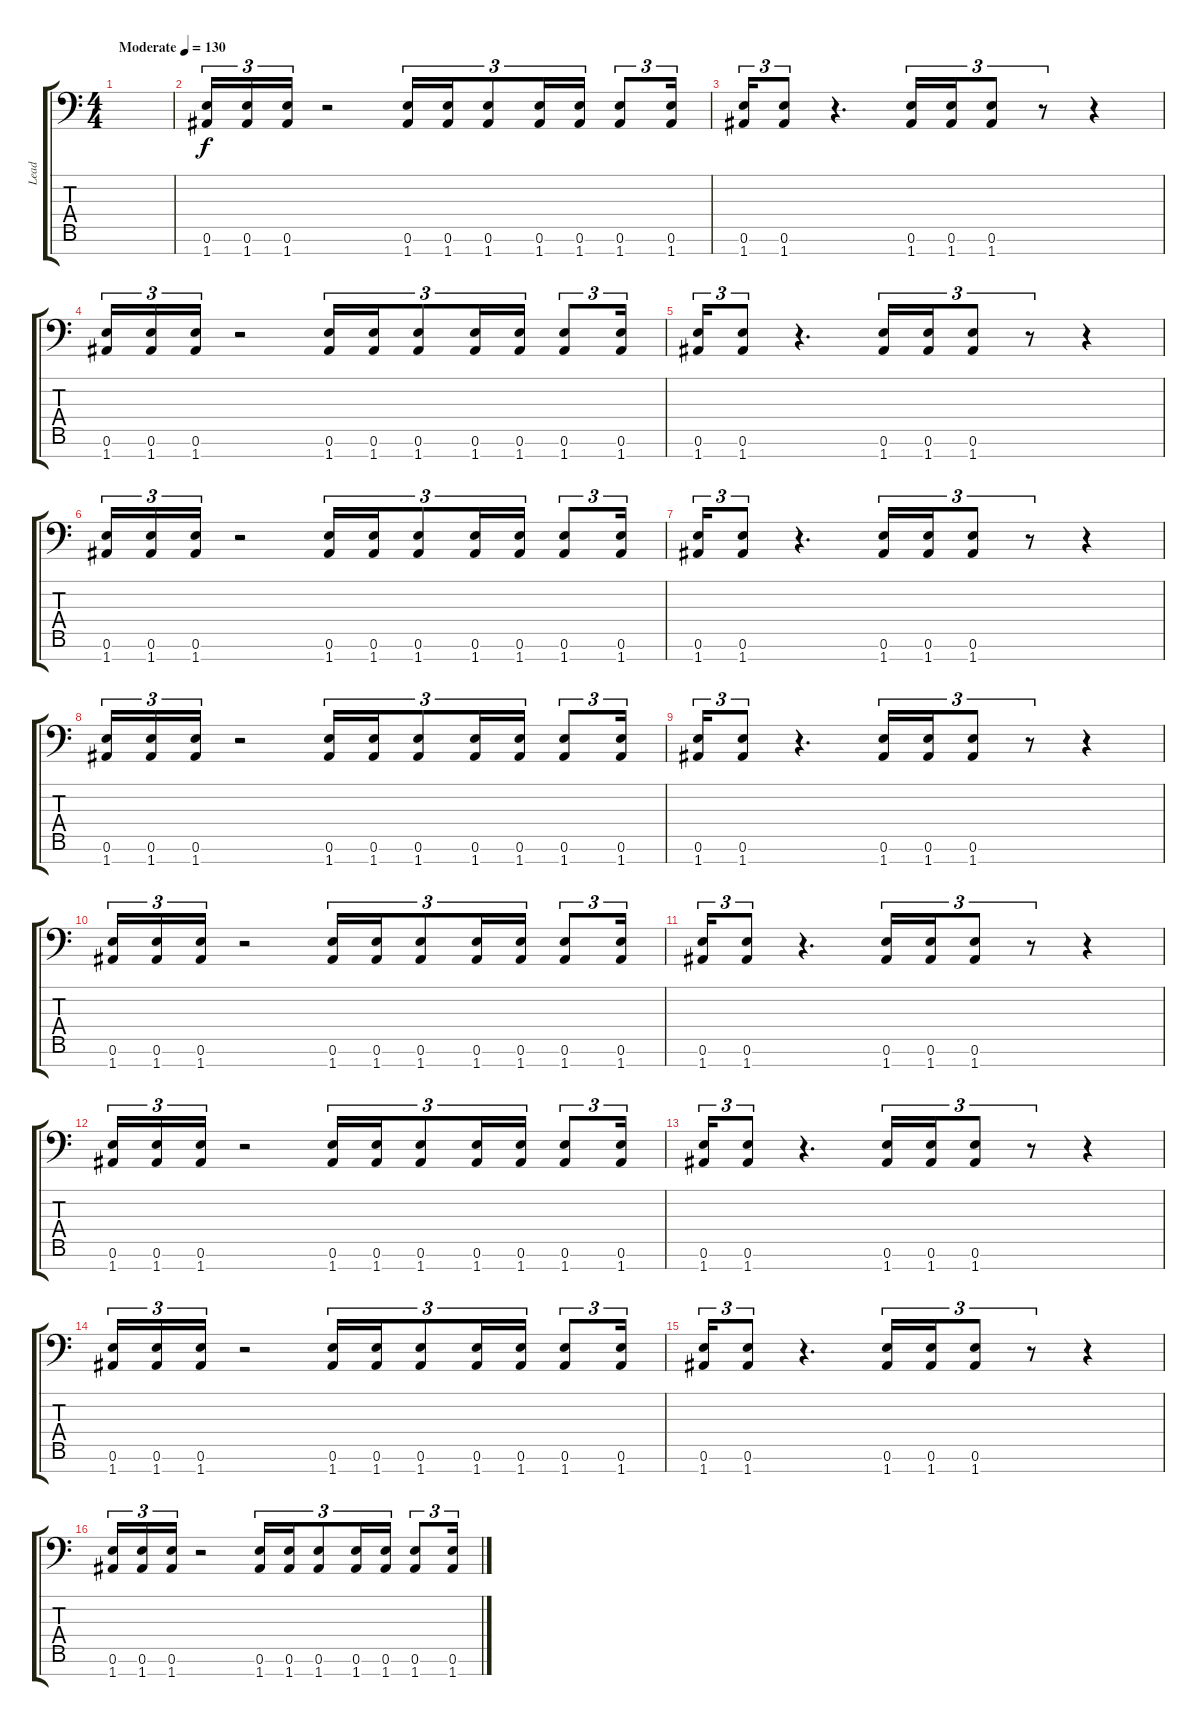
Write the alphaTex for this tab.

\track ("Lead" "Lead") {instrument distortionguitar}
\staff {score tabs}
\tuning (E4 B3 G3 D3 A2 E2 A1) {hide}
\ts (4 4)
\tempo (130 "Moderate")
\clef f4
\ks c
|
(0.6 1.7).16{tu (3 2)} (0.6 1.7).16{tu (3 2)} (0.6 1.7).16{tu (3 2)} r.2 (0.6 1.7).16{tu (3 2)} (0.6 1.7).16{tu (3 2)} (0.6 1.7).8{tu (3 2)} (0.6 1.7).16{tu (3 2)} (0.6 1.7).16{tu (3 2)} (0.6 1.7).8{tu (3 2)} (0.6 1.7).16{tu (3 2)} |
(0.6 1.7).16{tu (3 2)} (0.6 1.7).8{tu (3 2)} r.4{d} (0.6 1.7).16{tu (3 2)} (0.6 1.7).16{tu (3 2)} (0.6 1.7).8{tu (3 2)} r.8{tu (3 2)} r.4 |
(0.6 1.7).16{tu (3 2)} (0.6 1.7).16{tu (3 2)} (0.6 1.7).16{tu (3 2)} r.2 (0.6 1.7).16{tu (3 2)} (0.6 1.7).16{tu (3 2)} (0.6 1.7).8{tu (3 2)} (0.6 1.7).16{tu (3 2)} (0.6 1.7).16{tu (3 2)} (0.6 1.7).8{tu (3 2)} (0.6 1.7).16{tu (3 2)} |
(0.6 1.7).16{tu (3 2)} (0.6 1.7).8{tu (3 2)} r.4{d} (0.6 1.7).16{tu (3 2)} (0.6 1.7).16{tu (3 2)} (0.6 1.7).8{tu (3 2)} r.8{tu (3 2)} r.4 |
(0.6 1.7).16{tu (3 2)} (0.6 1.7).16{tu (3 2)} (0.6 1.7).16{tu (3 2)} r.2 (0.6 1.7).16{tu (3 2)} (0.6 1.7).16{tu (3 2)} (0.6 1.7).8{tu (3 2)} (0.6 1.7).16{tu (3 2)} (0.6 1.7).16{tu (3 2)} (0.6 1.7).8{tu (3 2)} (0.6 1.7).16{tu (3 2)} |
(0.6 1.7).16{tu (3 2)} (0.6 1.7).8{tu (3 2)} r.4{d} (0.6 1.7).16{tu (3 2)} (0.6 1.7).16{tu (3 2)} (0.6 1.7).8{tu (3 2)} r.8{tu (3 2)} r.4 |
(0.6 1.7).16{tu (3 2)} (0.6 1.7).16{tu (3 2)} (0.6 1.7).16{tu (3 2)} r.2 (0.6 1.7).16{tu (3 2)} (0.6 1.7).16{tu (3 2)} (0.6 1.7).8{tu (3 2)} (0.6 1.7).16{tu (3 2)} (0.6 1.7).16{tu (3 2)} (0.6 1.7).8{tu (3 2)} (0.6 1.7).16{tu (3 2)} |
(0.6 1.7).16{tu (3 2)} (0.6 1.7).8{tu (3 2)} r.4{d} (0.6 1.7).16{tu (3 2)} (0.6 1.7).16{tu (3 2)} (0.6 1.7).8{tu (3 2)} r.8{tu (3 2)} r.4 |
(0.6 1.7).16{tu (3 2)} (0.6 1.7).16{tu (3 2)} (0.6 1.7).16{tu (3 2)} r.2 (0.6 1.7).16{tu (3 2)} (0.6 1.7).16{tu (3 2)} (0.6 1.7).8{tu (3 2)} (0.6 1.7).16{tu (3 2)} (0.6 1.7).16{tu (3 2)} (0.6 1.7).8{tu (3 2)} (0.6 1.7).16{tu (3 2)} |
(0.6 1.7).16{tu (3 2)} (0.6 1.7).8{tu (3 2)} r.4{d} (0.6 1.7).16{tu (3 2)} (0.6 1.7).16{tu (3 2)} (0.6 1.7).8{tu (3 2)} r.8{tu (3 2)} r.4 |
(0.6 1.7).16{tu (3 2)} (0.6 1.7).16{tu (3 2)} (0.6 1.7).16{tu (3 2)} r.2 (0.6 1.7).16{tu (3 2)} (0.6 1.7).16{tu (3 2)} (0.6 1.7).8{tu (3 2)} (0.6 1.7).16{tu (3 2)} (0.6 1.7).16{tu (3 2)} (0.6 1.7).8{tu (3 2)} (0.6 1.7).16{tu (3 2)} |
(0.6 1.7).16{tu (3 2)} (0.6 1.7).8{tu (3 2)} r.4{d} (0.6 1.7).16{tu (3 2)} (0.6 1.7).16{tu (3 2)} (0.6 1.7).8{tu (3 2)} r.8{tu (3 2)} r.4 |
(0.6 1.7).16{tu (3 2)} (0.6 1.7).16{tu (3 2)} (0.6 1.7).16{tu (3 2)} r.2 (0.6 1.7).16{tu (3 2)} (0.6 1.7).16{tu (3 2)} (0.6 1.7).8{tu (3 2)} (0.6 1.7).16{tu (3 2)} (0.6 1.7).16{tu (3 2)} (0.6 1.7).8{tu (3 2)} (0.6 1.7).16{tu (3 2)} |
(0.6 1.7).16{tu (3 2)} (0.6 1.7).8{tu (3 2)} r.4{d} (0.6 1.7).16{tu (3 2)} (0.6 1.7).16{tu (3 2)} (0.6 1.7).8{tu (3 2)} r.8{tu (3 2)} r.4 |
(0.6 1.7).16{tu (3 2)} (0.6 1.7).16{tu (3 2)} (0.6 1.7).16{tu (3 2)} r.2 (0.6 1.7).16{tu (3 2)} (0.6 1.7).16{tu (3 2)} (0.6 1.7).8{tu (3 2)} (0.6 1.7).16{tu (3 2)} (0.6 1.7).16{tu (3 2)} (0.6 1.7).8{tu (3 2)} (0.6 1.7).16{tu (3 2)}
